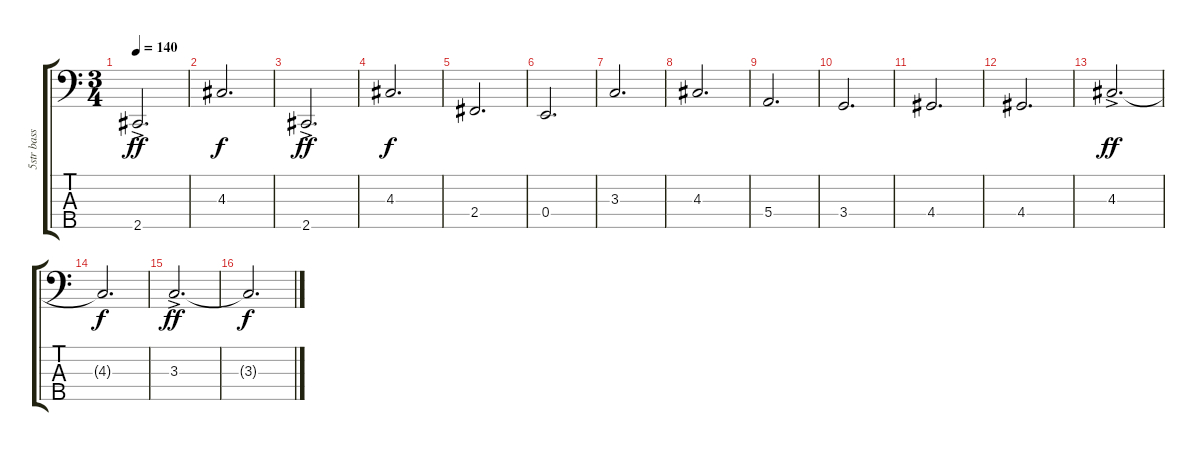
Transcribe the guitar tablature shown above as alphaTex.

\track ("5str bass" "5str bass") {instrument electricbassfinger}
\staff {score tabs}
\tuning (G2 D2 A1 E1 B0) {hide}
\ts (3 4)
\tempo 140
\clef f4
\ks c
2.5{ac}.2{d dy ff} |
4.3.2{d dy f} |
2.5{ac}.2{d dy ff} |
4.3.2{d dy f} |
2.4.2{d} |
0.4.2{d} |
3.3.2{d} |
4.3.2{d} |
5.4.2{d} |
3.4.2{d} |
4.4.2{d} |
4.4.2{d} |
4.3{ac}.2{d dy ff} |
4.3{t}.2{d dy f} |
3.3{ac}.2{d dy ff} |
3.3{t}.2{d dy f}
